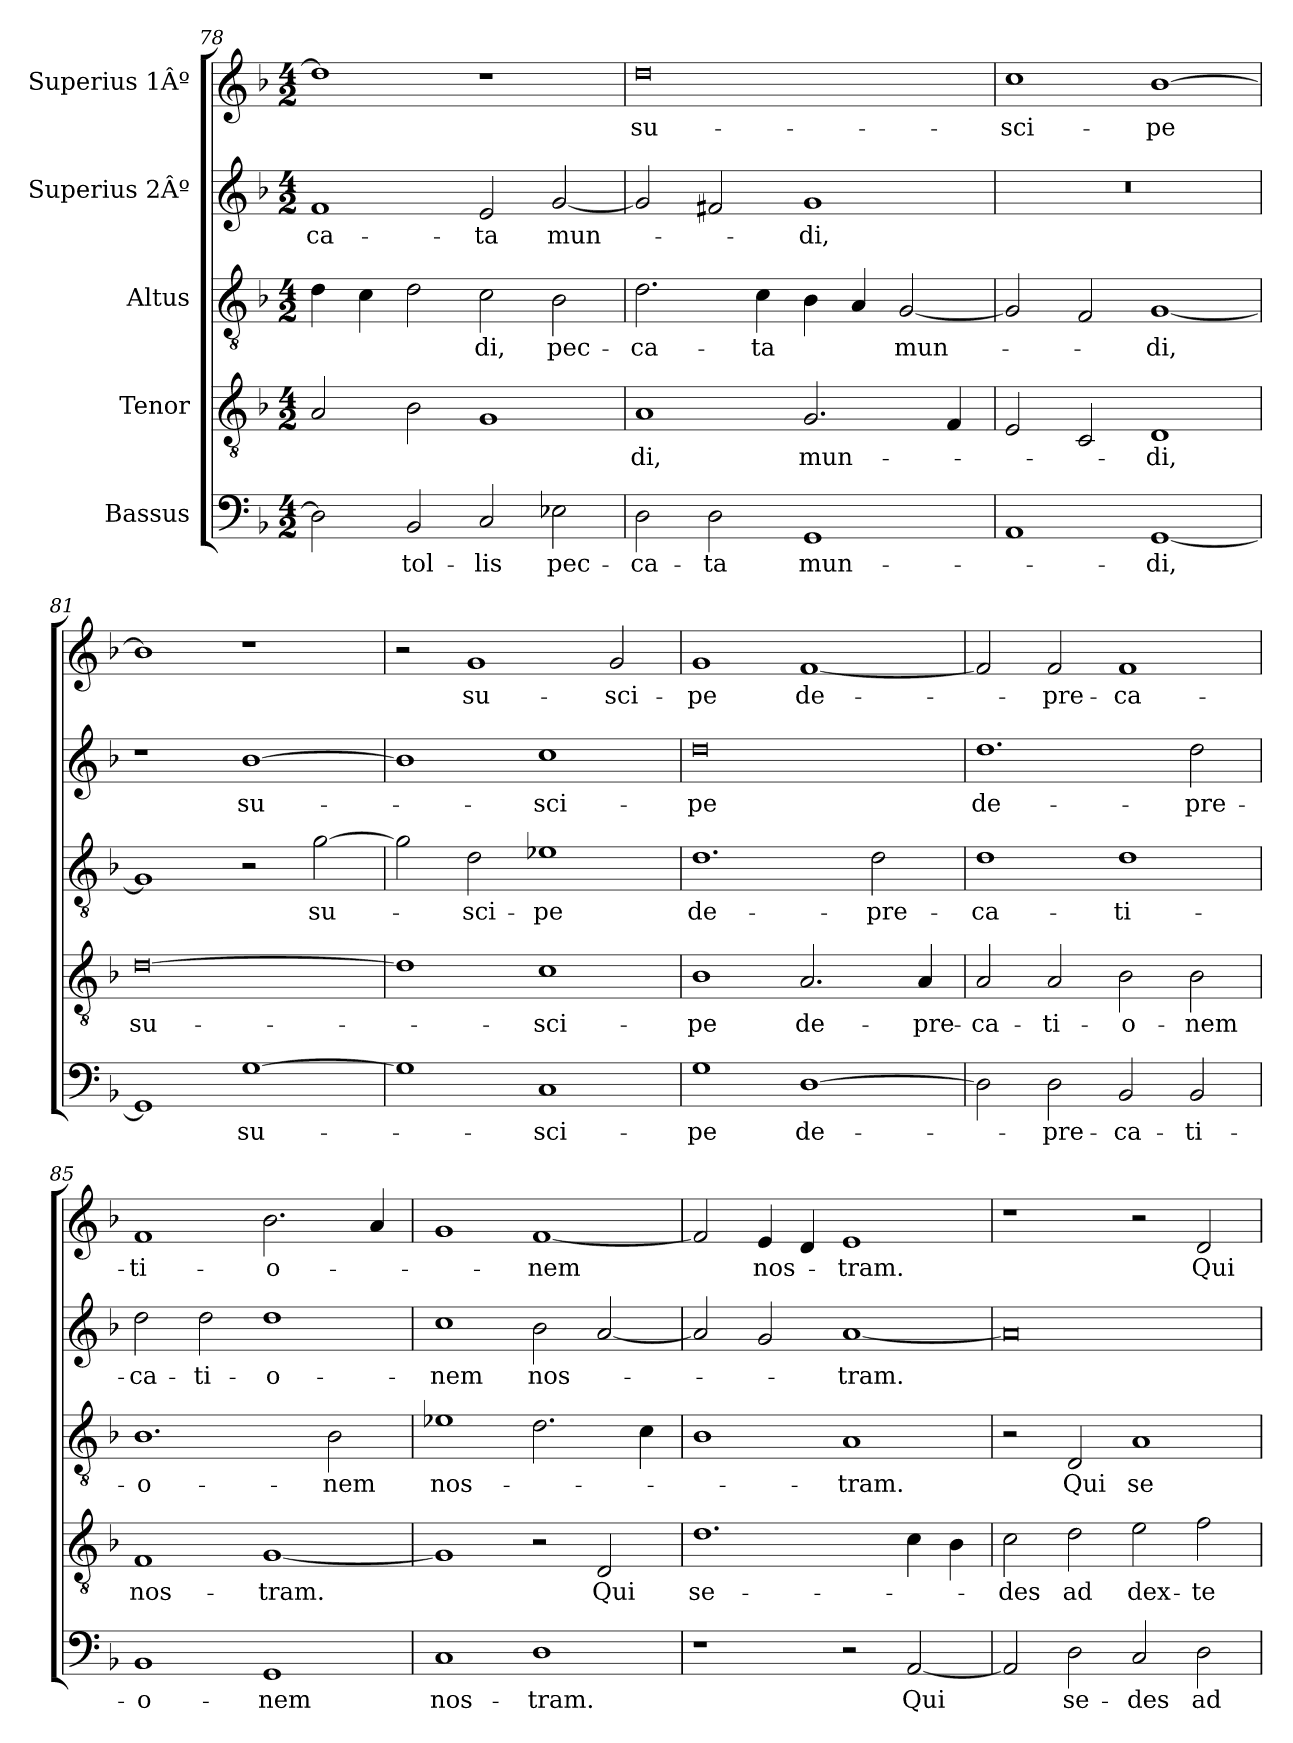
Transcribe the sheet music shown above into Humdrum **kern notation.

**kern	**text	**kern	**text	**kern	**text	**kern	**text	**kern	**text
*part5	*part5	*part4	*part4	*part3	*part3	*part2	*part2	*part1	*part1
*staff5	*staff5	*staff4	*staff4	*staff3	*staff3	*staff2	*staff2	*staff1	*staff1
*I"Bassus	*	*I"Tenor	*	*I"Altus	*	*I"Superius 2Âº	*	*I"Superius 1Âº	*
*clefF4	*	*clefGv2	*	*clefGv2	*	*clefG2	*	*clefG2	*
*k[b-]	*	*k[b-]	*	*k[b-]	*	*k[b-]	*	*k[b-]	*
*M4/2	*	*M4/2	*	*M4/2	*	*M4/2	*	*M4/2	*
=78	=78	=78	=78	=78	=78	=78	=78	=78	=78
2D\]	.	2A/	.	4d\	.	1f/	-ca-	1dd\]	.
.	.	.	.	4c\	.	.	.	.	.
2BB-/	tol-	2B-\	.	2d\	.	.	.	.	.
2C/	-lis	1G/	.	2c\	-di,	2e/	-ta	1r	.
2E-X\	pec-	.	.	2B-\	pec-	[2g/	mun-	.	.
=79	=79	=79	=79	=79	=79	=79	=79	=79	=79
2D\	-ca-	1A/	-di,	2.d\	-ca-	2g/]	.	0dd\	su-
2D\	-ta	.	.	.	.	2f#X/	.	.	.
.	.	.	.	4c\	-ta	.	.	.	.
1GG/	mun-	2.G/	mun-	4B-\	.	1g/	-di,	.	.
.	.	.	.	4A/	.	.	.	.	.
.	.	.	.	[2G/	mun-	.	.	.	.
.	.	4F/	.	.	.	.	.	.	.
=80	=80	=80	=80	=80	=80	=80	=80	=80	=80
1AA/	.	2E/	.	2G/]	.	0r	.	1cc\	-sci-
.	.	2C/	.	2F/	.	.	.	.	.
[1GG/	-di,	1D/	-di,	[1G/	-di,	.	.	[1b-\	-pe
=81	=81	=81	=81	=81	=81	=81	=81	=81	=81
1GG/]	.	[0d\	su-	1G/]	.	1r	.	1b-\]	.
[1G\	su-	.	.	2r	.	[1b-\	su-	1r	.
.	.	.	.	[2g\	su-	.	.	.	.
=82	=82	=82	=82	=82	=82	=82	=82	=82	=82
1G\]	.	1d\]	.	2g\]	.	1b-\]	.	2r	.
.	.	.	.	2d\	-sci-	.	.	1g/	su-
1C/	-sci-	1c\	-sci-	1e-X\	-pe	1cc\	-sci-	.	.
.	.	.	.	.	.	.	.	2g/	-sci-
=83	=83	=83	=83	=83	=83	=83	=83	=83	=83
1G\	-pe	1B-\	-pe	1.d\	de-	0dd\	-pe	1g/	-pe
[1D\	de-	2.A/	de-	.	.	.	.	[1f/	de-
.	.	.	.	2d\	-pre-	.	.	.	.
.	.	4A/	-pre-	.	.	.	.	.	.
=84	=84	=84	=84	=84	=84	=84	=84	=84	=84
2D\]	.	2A/	-ca-	1d\	-ca-	1.dd\	de-	2f/]	.
2D\	-pre-	2A/	-ti-	.	.	.	.	2f/	-pre-
2BB-/	-ca-	2B-\	-o-	1d\	-ti-	.	.	1f/	-ca-
2BB-/	-ti-	2B-\	-nem	.	.	2dd\	-pre-	.	.
=85	=85	=85	=85	=85	=85	=85	=85	=85	=85
1BB-/	-o-	1F/	nos-	1.B-\	-o-	2dd\	-ca-	1f/	-ti-
.	.	.	.	.	.	2dd\	-ti-	.	.
1GG/	-nem	[1G/	-tram.	.	.	1dd\	-o-	2.b-\	-o-
.	.	.	.	2B-\	-nem	.	.	.	.
.	.	.	.	.	.	.	.	4a/	.
=86	=86	=86	=86	=86	=86	=86	=86	=86	=86
1C/	nos-	1G/]	.	1e-X\	nos-	1cc\	-nem	1g/	.
1D\	-tram.	2r	.	2.d\	.	2b-\	nos-	[1f/	-nem
.	.	2D/	Qui	.	.	[2a/	.	.	.
.	.	.	.	4c\	.	.	.	.	.
=87	=87	=87	=87	=87	=87	=87	=87	=87	=87
1r	.	1.d\	se-	1B-\	.	2a/]	.	2f/]	.
.	.	.	.	.	.	2g/	.	4e/	nos-
.	.	.	.	.	.	.	.	4d/	.
2r	.	.	.	1A/	-tram.	[1a/	-tram.	1e/	-tram.
[2AA/	Qui	4c\	.	.	.	.	.	.	.
.	.	4B-\	.	.	.	.	.	.	.
=88	=88	=88	=88	=88	=88	=88	=88	=88	=88
2AA/]	.	2c\	-des	2r	.	0a/]	.	1r	.
2D\	se-	2d\	ad	2D/	Qui	.	.	.	.
2C/	-des	2e\	dex-	1A/	se-	.	.	2r	.
2D\	ad	2f\	-te-	.	.	.	.	2d/	Qui
=	=	=	=	=	=	=	=	=	=
*-	*-	*-	*-	*-	*-	*-	*-	*-	*-
